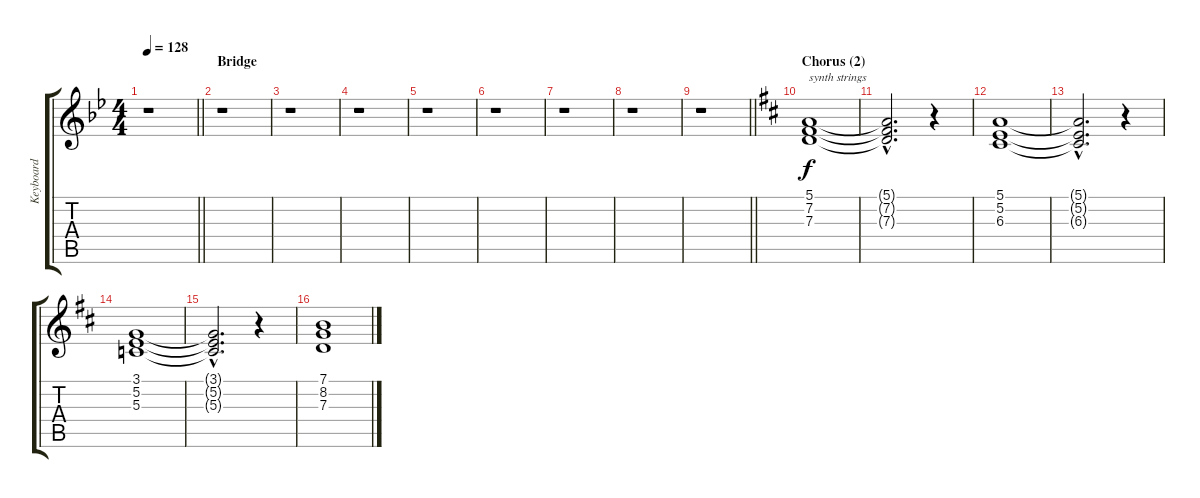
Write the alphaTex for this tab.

\track ("Keyboard" "Keyboard") {instrument synthstrings1}
\staff {score tabs}
\tuning (E4 B3 G3 D3 A2 E2) {hide}
\ts (4 4)
\tempo 128
\clef g2
\barLineRight lightlight
\ks gminor
r.1{dy f} |
\section ("" "Bridge")
r.1 |
r.1 |
r.1 |
r.1 |
r.1 |
r.1 |
r.1 |
\barLineRight lightlight
r.1 |
\section ("" "Chorus (2)")
\ks d
(5.1 7.2 7.3).1{txt "synth strings" instrument synthstrings1} |
(5.1{hac t} 7.2{hac t} 7.3{hac t}).2{d} r.4 |
(5.1 5.2 6.3).1 |
(5.1{hac t} 5.2{hac t} 6.3{hac t}).2{d} r.4 |
(3.1 5.2 5.3).1 |
(3.1{hac t} 5.2{hac t} 5.3{hac t}).2{d} r.4 |
(7.1 8.2 7.3).1
